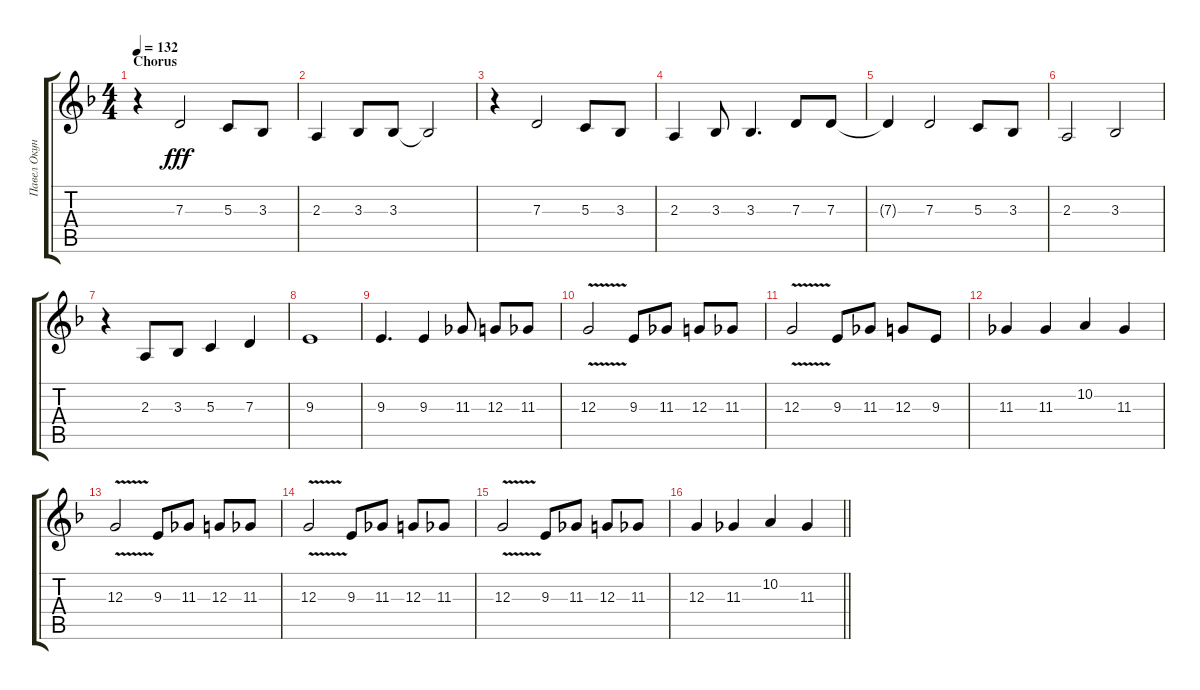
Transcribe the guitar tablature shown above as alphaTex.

\track ("Павел Окунев" "Павел Окун") {instrument altosax}
\staff {score tabs}
\tuning (E4 B3 G3 D3 A2 E2) {hide}
\ts (4 4)
\section ("" "Chorus")
\tempo 132
\clef g2
\ks f
r.4{dy f} 7.3.2{dy fff} 5.3.8 3.3.8 |
2.3.4 3.3.8 3.3.8 3.3{t}.2 |
r.4 7.3.2 5.3.8 3.3.8 |
2.3.4 3.3.8 3.3.4{d} 7.3.8 7.3.8 |
7.3{t}.4 7.3.2 5.3.8 3.3.8 |
2.3.2 3.3.2 |
r.4 2.3.8 3.3.8 5.3.4 7.3.4 |
9.3.1 |
9.3.4{d} 9.3.4 11.3.8 12.3.8 11.3.8 |
12.3{v}.2 9.3.8 11.3.8 12.3.8 11.3.8 |
12.3{v}.2 9.3.8 11.3.8 12.3.8 9.3.8 |
11.3.4 11.3.4 10.2.4 11.3.4 |
12.3{v}.2 9.3.8 11.3.8 12.3.8 11.3.8 |
12.3{v}.2 9.3.8 11.3.8 12.3.8 11.3.8 |
12.3{v}.2 9.3.8 11.3.8 12.3.8 11.3.8 |
\barLineRight lightlight
12.3.4 11.3.4 10.2.4 11.3.4
